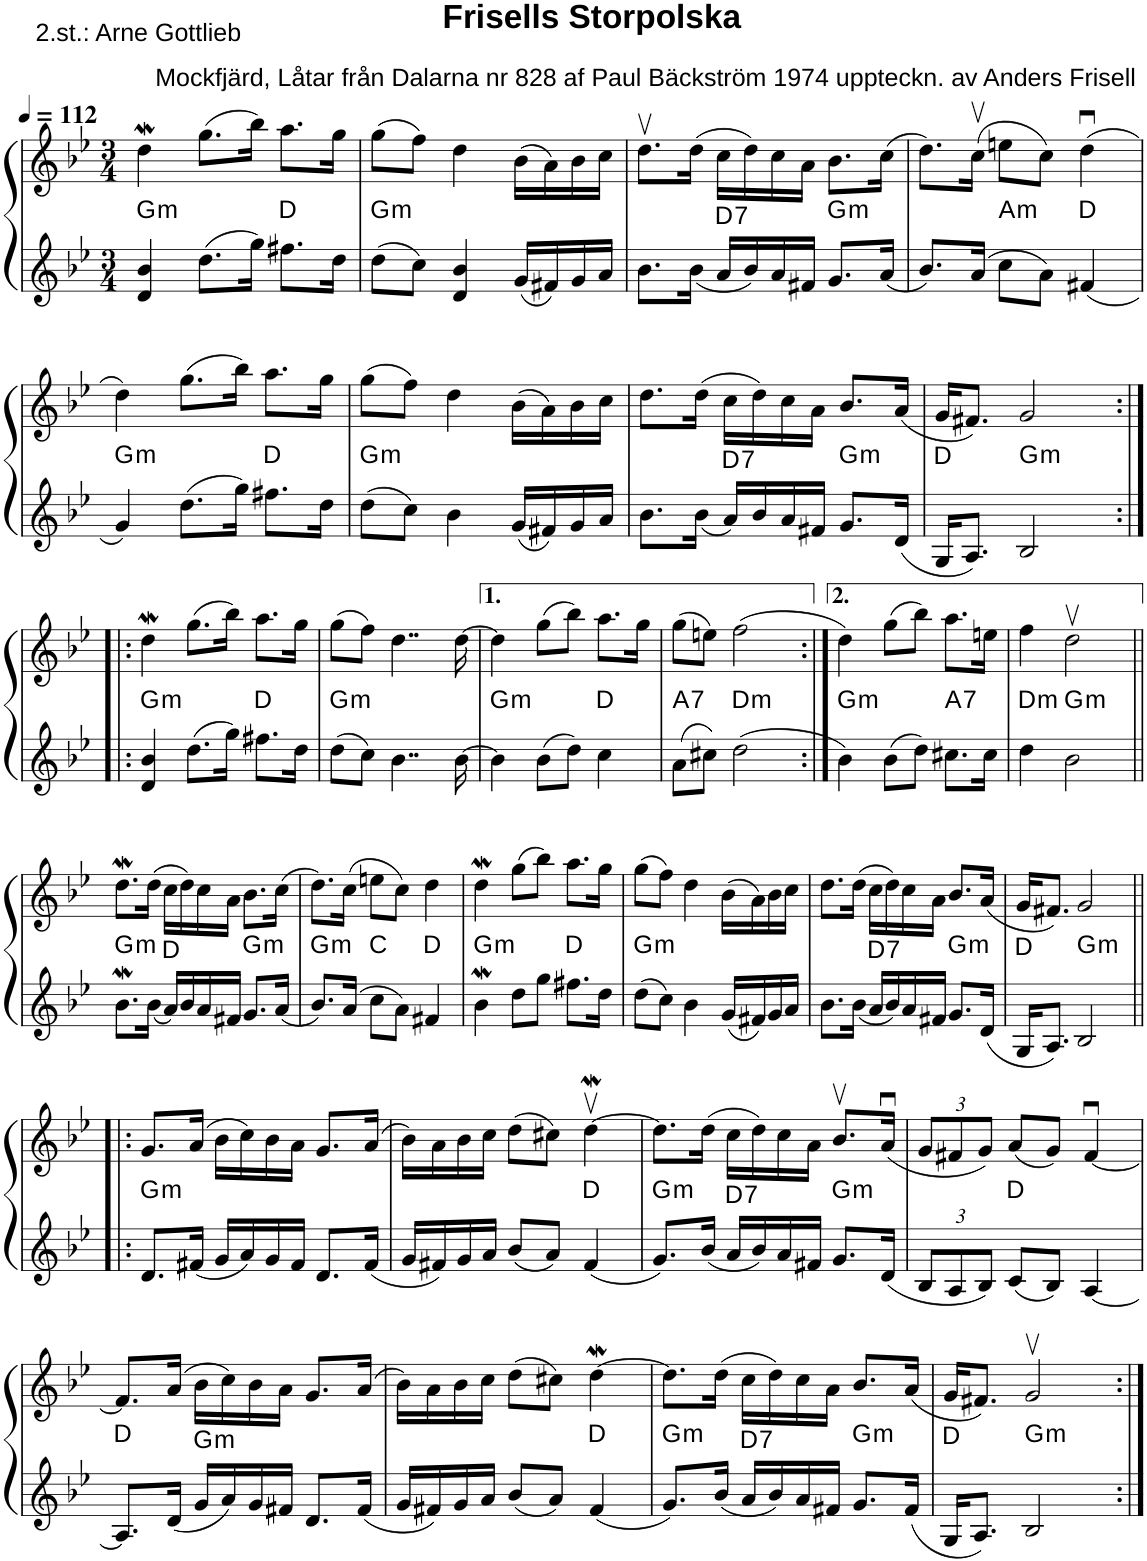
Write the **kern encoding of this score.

**kern	**kern	**harte
*part2	*part1	*part1
*staff2	*staff1	*
*I"Klaver	*I"Piano	*
*	*I'Pno	*
*clefG2	*clefG2	*
*k[b-e-]	*k[b-e-]	*
*M3/4	*M3/4	*
*MM112	*MM112	*
=1	=1	=1
!	!	!LO:H:kt=m
4d/ 4b-/	4ddW\	G:min
(8.dd\L	(8.gg\L	.
16gg\Jk)	16bb-\Jk)	.
8.ff#X\L	8.aa\L	D:maj
16dd\Jk	16gg\Jk	.
=2	=2	=2
!	!	!LO:H:kt=m
(8dd\L	(8gg\L	G:min
8cc\J)	8ff\J)	.
4d/ 4b-/	4dd\	.
(16g/LL	(16b-\LL	.
16f#X/)	16a\)	.
16g/	16b-\	.
16a/JJ	16cc\JJ	.
=3	=3	=3
8.b-\L	8.ddv\L	.
(<16b-\Jk	(16dd\Jk	.
!	!	!LO:H:kt=7
16a/LL	16cc\LL	D:7
16b-/)	16dd\)	.
16a/	16cc\	.
16f#X/JJ	16a\JJ	.
!	!	!LO:H:kt=m
8.g/L	8.b-\L	G:min
(16a/Jk	(16cc\Jk	.
=4	=4	=4
8.b-/L)	8.dd\L)	.
(16a/Jk	(16ccv\Jk	.
!	!	!LO:H:kt=m
8cc\L	8een\L	A:min
8a\J)	8cc\J)	.
(4f#X/	(4ddu\	D:maj
!!LO:LB:g=z
=5	=5	=5
!	!	!LO:H:kt=m
4g/)	4dd\)	G:min
(8.dd\L	(8.gg\L	.
16gg\Jk)	16bb-\Jk)	.
8.ff#X\L	8.aa\L	D:maj
16dd\Jk	16gg\Jk	.
=6	=6	=6
!	!	!LO:H:kt=m
(8dd\L	(8gg\L	G:min
8cc\J)	8ff\J)	.
4b-\	4dd\	.
(16g/LL	(16b-\LL	.
16f#X/)	16a\)	.
16g/	16b-\	.
16a/JJ	16cc\JJ	.
=7	=7	=7
8.b-\L	8.dd\L	.
(<16b-\Jk	(16dd\Jk	.
!	!	!LO:H:kt=7
16a/LL)	16cc\LL	D:7
16b-/	16dd\)	.
16a/	16cc\	.
16f#X/JJ	16a\JJ	.
!	!	!LO:H:kt=m
8.g/L	8.b-/L	G:min
(16d/Jk	(16a/Jk	.
=8	=8	=8
16G/KL	16g/KL	D:maj
8.A/J)	8.f#X/J)	.
!	!	!LO:H:kt=m
2B-/	2g/	G:min
!!LO:LB:g=z
=9:|!|:	=9:|!|:	=9:|!|:
!	!	!LO:H:kt=m
4d/ 4b-/	4ddW\	G:min
(8.dd\L	(8.gg\L	.
16gg\Jk)	16bb-\Jk)	.
8.ff#X\L	8.aa\L	D:maj
16dd\Jk	16gg\Jk	.
=10	=10	=10
!	!	!LO:H:kt=m
(8dd\L	(8gg\L	G:min
8cc\J)	8ff\J)	.
4..b-\	4..dd\	.
[16b-\	[16dd\	.
=11	=11	=11
!	!	!LO:H:kt=m
4b-\]	4dd\]	G:min
(8b-\L	(8gg\L	.
8dd\J)	8bb-\J)	.
4cc\	8.aa\L	D:maj
.	16gg\Jk	.
=12	=12	=12
!	!	!LO:H:kt=7
(8a\L	(8gg\L	A:7
8cc#X\J)	8een\J)	.
!	!	!LO:H:kt=m
(2dd\	(2ff\	D:min
=13:|!	=13:|!	=13:|!
!	!	!LO:H:kt=m
4b-\)	4dd\)	G:min
(8b-\L	(8gg\L	.
8dd\J)	8bb-\J)	.
!	!	!LO:H:kt=7
8.cc#X\L	8.aa\L	A:7
16cc#\Jk	16een\Jk	.
=14	=14	=14
!	!	!LO:H:kt=m
4dd\	4ff\	D:min
!	!	!LO:H:kt=m
2b-\	2ddv\	G:min
!!LO:LB:g=z
=15||	=15||	=15||
!	!	!LO:H:kt=m
8.b-w\L	8.ddW\L	G:min
(<16b-\Jk	(16dd\Jk	.
16a/LL)	16cc\LL	D:maj
16b-/	16dd\)	.
16a/	16cc\	.
16f#X/JJ	16a\JJ	.
!	!	!LO:H:kt=m
8.g/L	8.b-\L	G:min
(16a/Jk	(16cc\Jk	.
=16	=16	=16
!	!	!LO:H:kt=m
8.b-/L)	8.dd\L)	G:min
(16a/Jk	(16cc\Jk	.
8cc\L	8een\L	C:maj
8a\J)	8cc\J)	.
4f#X/	4dd\	D:maj
=17	=17	=17
!	!	!LO:H:kt=m
4b-w\	4ddW\	G:min
8dd\L	(8gg\L	.
8gg\J	8bb-\J)	.
8.ff#X\L	8.aa\L	D:maj
16dd\Jk	16gg\Jk	.
=18	=18	=18
!	!	!LO:H:kt=m
(8dd\L	(8gg\L	G:min
8cc\J)	8ff\J)	.
4b-\	4dd\	.
(16g/LL	(16b-\LL	.
16f#X/)	16a\)	.
16g/	16b-\	.
16a/JJ	16cc\JJ	.
=19	=19	=19
8.b-\L	8.dd\L	.
(<16b-\Jk	(16dd\Jk	.
!	!	!LO:H:kt=7
16a/LL	16cc\LL	D:7
16b-/)	16dd\)	.
16a/	16cc\	.
16f#X/JJ	16a\JJ	.
!	!	!LO:H:kt=m
8.g/L	8.b-/L	G:min
(16d/Jk	(16a/Jk	.
=20	=20	=20
16G/KL	16g/KL	D:maj
8.A/J)	8.f#X/J)	.
!	!	!LO:H:kt=m
2B-/	2g/	G:min
!!LO:LB:g=z
=21!|:	=21!|:	=21!|:
!	!	!LO:H:kt=m
8.d/L	8.g/L	G:min
(16f#X/Jk	(16a/Jk	.
16g/LL	16b-\LL	.
16a/)	16cc\)	.
16g/	16b-\	.
16f#/JJ	16a\JJ	.
8.d/L	8.g/L	.
(16f#/Jk	(>16a/Jk	.
=22	=22	=22
16g/LL	16b-\LL)	.
16f#X/)	16a\	.
16g/	16b-\	.
16a/JJ	16cc\JJ	.
(8b-/L	(8dd\L	.
8a/J)	8cc#X\J)	.
(4f#/	[4ddWv\	D:maj
=23	=23	=23
!	!	!LO:H:kt=m
8.g/L)	8.dd\L]	G:min
(16b-/Jk	(16dd\Jk	.
!	!	!LO:H:kt=7
16a/LL	16cc\LL	D:7
16b-/)	16dd\)	.
16a/	16cc\	.
16f#X/JJ	16a\JJ	.
!	!	!LO:H:kt=m
8.g/L	8.b-v/L	G:min
(16d/Jk	(16au/Jk	.
=24	=24	=24
*Xbrackettup	*Xbrackettup	*
12B-/L	12g/L	.
12A/	12f#X/	.
12B-/J)	12g/J)	.
(8c/L	(8a/L	D:maj
8B-/J)	8g/J)	.
[4A/	[4f#u/	.
!!LO:LB:g=z
=25	=25	=25
8.A/L]	8.f#/L]	D:maj
(16d/Jk	(16a/Jk	.
!	!	!LO:H:kt=m
16g/LL	16b-\LL	G:min
16a/)	16cc\)	.
16g/	16b-\	.
16f#X/JJ	16a\JJ	.
8.d/L	8.g/L	.
(16f#/Jk	(>16a/Jk	.
=26	=26	=26
16g/LL	16b-\LL)	.
16f#X/)	16a\	.
16g/	16b-\	.
16a/JJ	16cc\JJ	.
(8b-/L	(8dd\L	.
8a/J)	8cc#X\J)	.
(4f#/	[4ddW\	D:maj
=27	=27	=27
!	!	!LO:H:kt=m
8.g/L)	8.dd\L]	G:min
(16b-/Jk	(16dd\Jk	.
!	!	!LO:H:kt=7
16a/LL	16cc\LL	D:7
16b-/)	16dd\)	.
16a/	16cc\	.
16f#X/JJ	16a\JJ	.
!	!	!LO:H:kt=m
8.g/L	8.b-/L	G:min
(16f#/Jk	(16a/Jk	.
=28	=28	=28
16G/KL	16g/KL	D:maj
8.A/J)	8.f#X/J)	.
!	!	!LO:H:kt=m
2B-/	2gv/	G:min
=:|!	=:|!	=:|!
*-	*-	*-
